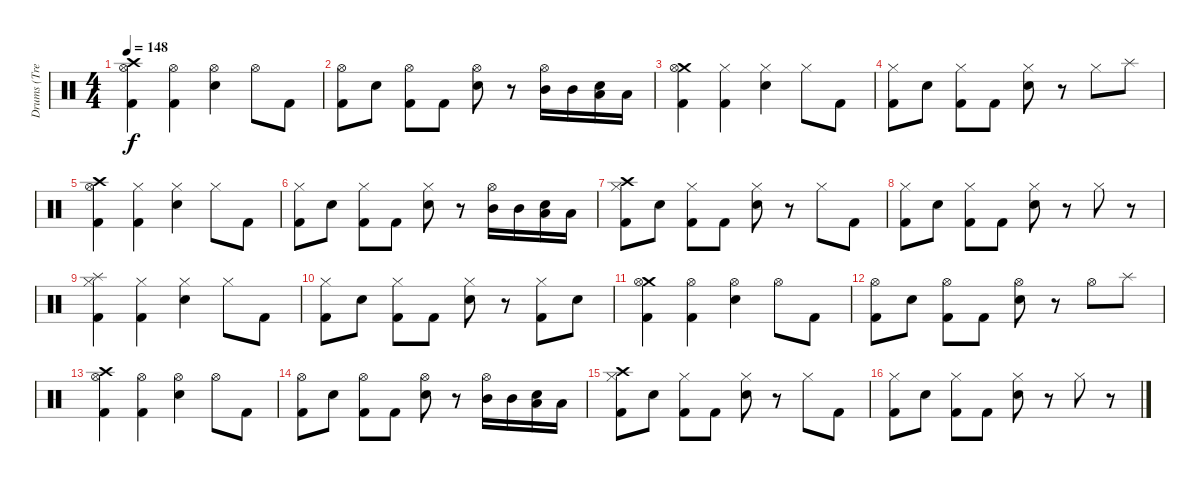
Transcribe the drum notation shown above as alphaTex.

\track ("Drums (Tre Cool)" "Drums (Tre") {instrument percussion}
\staff {score}
\articulation defaults
\ts (4 4)
\tempo 148
\clef neutral
\ks c
("Crash high (hit)" "Hi-Hat (open)" "Kick (hit) 2").4{dy f} ("Hi-Hat (open)" "Kick (hit) 2").4 ("Hi-Hat (open)" "Electric Snare (hit)").4 "Hi-Hat (open)".8 "Kick (hit) 2".8 |
("Hi-Hat (open)" "Kick (hit) 2").8 "Electric Snare (hit)".8 ("Hi-Hat (open)" "Kick (hit) 2").8 "Kick (hit) 2".8 ("Hi-Hat (open)" "Electric Snare (hit)").8 r.8 ("Hi-Hat (open)" "Mid Tom (hit)").16 "Mid Tom (hit)".16 ("Electric Snare (hit)" "Low Tom (hit)").16 "Low Tom (hit)".16 |
("Crash medium (hit)" "Hi-Hat (open)" "Kick (hit) 2").4 ("Hi-Hat (closed)" "Kick (hit) 2").4 ("Hi-Hat (closed)" "Electric Snare (hit)").4 "Hi-Hat (closed)".8 "Kick (hit) 2".8 |
("Hi-Hat (closed)" "Kick (hit) 2").8 "Electric Snare (hit)".8 ("Hi-Hat (closed)" "Kick (hit) 2").8 "Kick (hit) 2".8 ("Hi-Hat (closed)" "Electric Snare (hit)").8 r.8 "Hi-Hat (closed)".8 "Splash (hit)".8 |
("Crash high (hit)" "Hi-Hat (open)" "Kick (hit) 2").4 ("Hi-Hat (closed)" "Kick (hit) 2").4 ("Hi-Hat (closed)" "Electric Snare (hit)").4 "Hi-Hat (closed)".8 "Kick (hit) 2".8 |
("Hi-Hat (closed)" "Kick (hit) 2").8 "Electric Snare (hit)".8 ("Hi-Hat (closed)" "Kick (hit) 2").8 "Kick (hit) 2".8 ("Hi-Hat (closed)" "Electric Snare (hit)").8 r.8 ("Hi-Hat (open)" "Mid Tom (hit)").16 "Mid Tom (hit)".16 ("Electric Snare (hit)" "Low Tom (hit)").16 "Low Tom (hit)".16 |
("Crash high (hit)" "Hi-Hat (closed)" "Kick (hit) 2").8 "Electric Snare (hit)".8 ("Hi-Hat (closed)" "Kick (hit) 2").8 "Kick (hit) 2".8 ("Hi-Hat (closed)" "Electric Snare (hit)").8 r.8 "Hi-Hat (closed)".8 "Kick (hit) 2".8 |
("Hi-Hat (closed)" "Kick (hit) 2").8 "Electric Snare (hit)".8 ("Hi-Hat (closed)" "Kick (hit) 2").8 "Kick (hit) 2".8 ("Hi-Hat (closed)" "Electric Snare (hit)").8 r.8 "Hi-Hat (closed)".8 r.8 |
("Splash (hit)" "Hi-Hat (closed)" "Kick (hit) 2").4 ("Hi-Hat (closed)" "Kick (hit) 2").4 ("Hi-Hat (closed)" "Electric Snare (hit)").4 "Hi-Hat (closed)".8 "Kick (hit) 2".8 |
("Hi-Hat (closed)" "Kick (hit) 2").8 "Electric Snare (hit)".8 ("Hi-Hat (closed)" "Kick (hit) 2").8 "Kick (hit) 2".8 ("Hi-Hat (closed)" "Electric Snare (hit)").8 r.8 ("Hi-Hat (closed)" "Kick (hit) 2").8 "Electric Snare (hit)".8 |
("Crash medium (hit)" "Hi-Hat (open)" "Kick (hit) 2").4 ("Hi-Hat (open)" "Kick (hit) 2").4 ("Hi-Hat (open)" "Electric Snare (hit)").4 "Hi-Hat (open)".8 "Kick (hit) 2".8 |
("Hi-Hat (open)" "Kick (hit) 2").8 "Electric Snare (hit)".8 ("Hi-Hat (open)" "Kick (hit) 2").8 "Kick (hit) 2".8 ("Hi-Hat (open)" "Electric Snare (hit)").8 r.8 "Hi-Hat (open)".8 "Splash (hit)".8 |
("Crash high (hit)" "Hi-Hat (open)" "Kick (hit) 2").4 ("Hi-Hat (open)" "Kick (hit) 2").4 ("Hi-Hat (open)" "Electric Snare (hit)").4 "Hi-Hat (open)".8 "Kick (hit) 2".8 |
("Hi-Hat (open)" "Kick (hit) 2").8 "Electric Snare (hit)".8 ("Hi-Hat (open)" "Kick (hit) 2").8 "Kick (hit) 2".8 ("Hi-Hat (open)" "Electric Snare (hit)").8 r.8 ("Hi-Hat (open)" "Mid Tom (hit)").16 "Mid Tom (hit)".16 ("Electric Snare (hit)" "Low Tom (hit)").16 "Low Tom (hit)".16 |
("Crash high (hit)" "Hi-Hat (closed)" "Kick (hit) 2").8 "Electric Snare (hit)".8 ("Hi-Hat (closed)" "Kick (hit) 2").8 "Kick (hit) 2".8 ("Hi-Hat (closed)" "Electric Snare (hit)").8 r.8 "Hi-Hat (closed)".8 "Kick (hit) 2".8 |
("Hi-Hat (closed)" "Kick (hit) 2").8 "Electric Snare (hit)".8 ("Hi-Hat (closed)" "Kick (hit) 2").8 "Kick (hit) 2".8 ("Hi-Hat (closed)" "Electric Snare (hit)").8 r.8 "Hi-Hat (closed)".8 r.8
